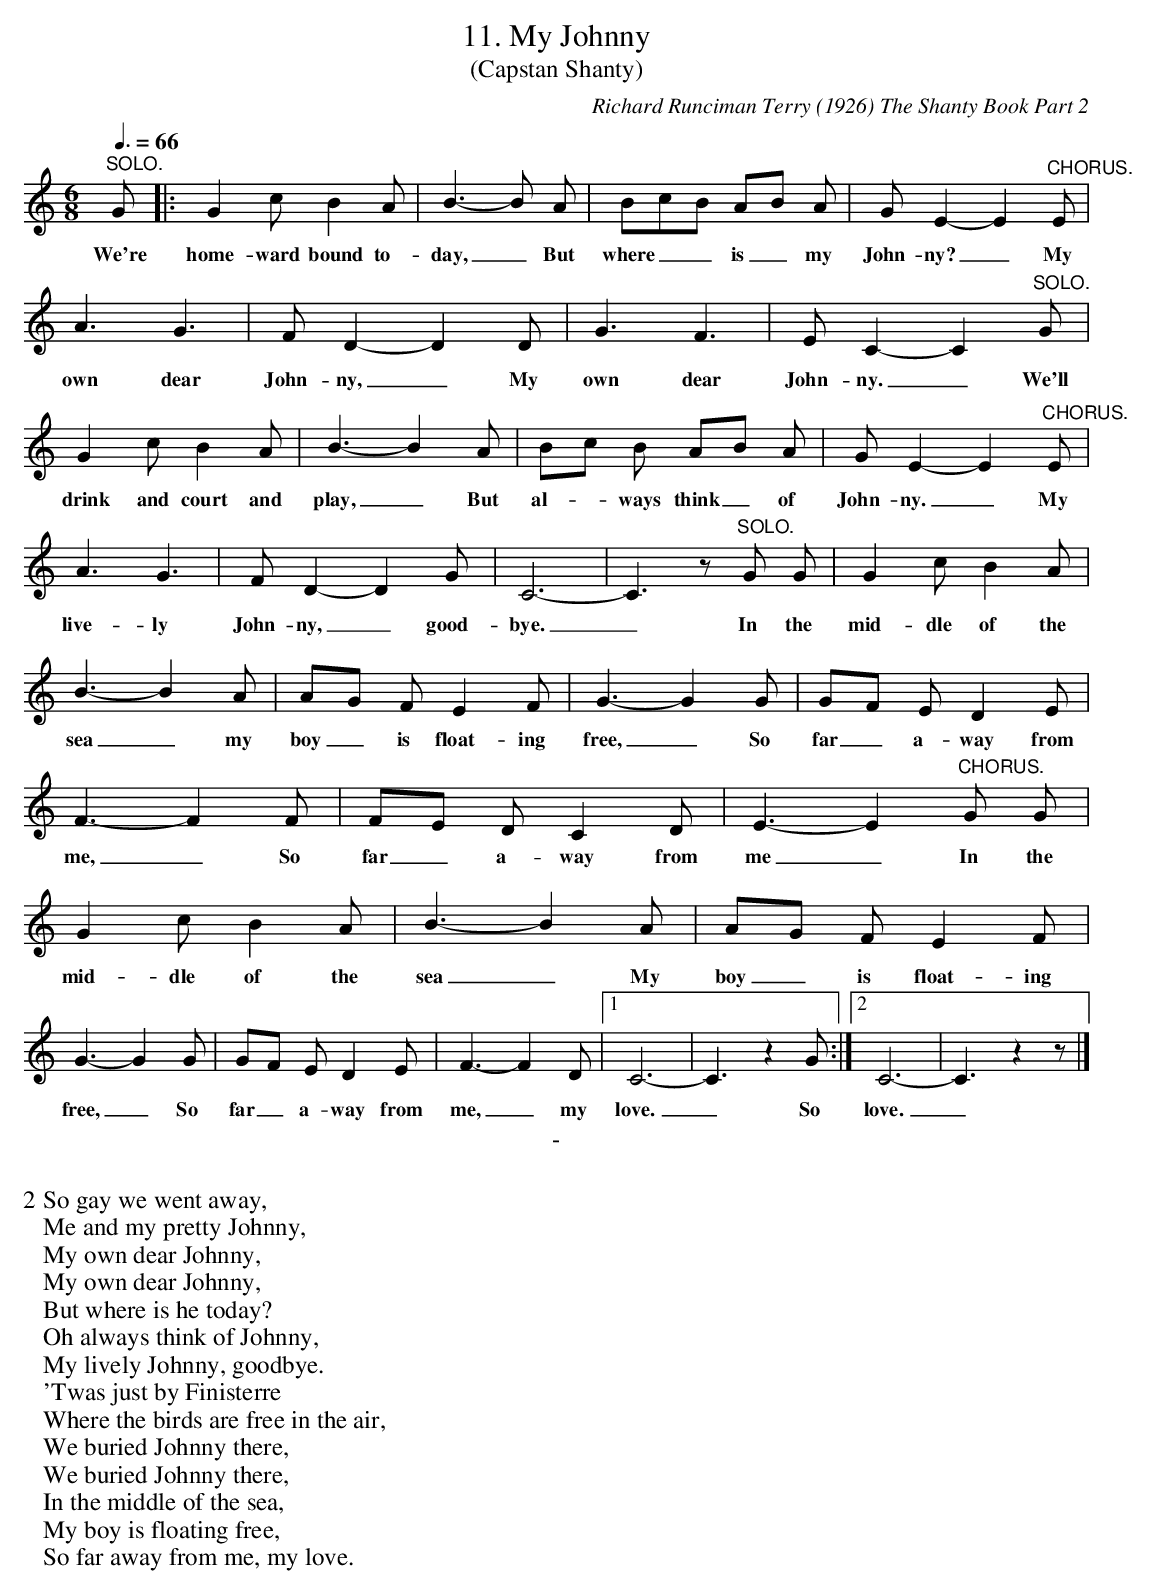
X:1
T:11. My Johnny
T:(Capstan Shanty)
C:Richard Runciman Terry (1926) The Shanty Book Part 2
L:1/8
Q:3/8=66
M:6/8
K:C
"^SOLO." G |: G2 c B2 A | B3-B A | BcB AB A | G E2-E2 "^CHORUS." E | A3 G3 | F D2-D2 D | G3 F3 |
w: We're | home-ward bound to- | day,_ But | where__ is_ my | John-ny?_ My | own dear | John-ny,_ My own dear |
E C2-C2 "^SOLO." G | G2 c B2 A | B3-B2 A | Bc B AB A | G E2-E2 "^CHORUS." E | A3 G3 |
w: John-ny._ We'll | drink and court and | play, _ But al-*ways think_ of | John-ny._ My | live-ly |
F D2-D2 G | C6- | C3 z "^SOLO."G G | G2 c B2 A | B3-B2 A |AG F E2 F | G3-G2 G |
w: John-ny,_ good- | bye._ In the | mid-dle of the | sea_ my | boy_ is float-ing free, _ So |
GF E D2 E | F3-F2 F | FE D C2 D | E3-E2 "^CHORUS." G G | G2 c B2 A | B3-B2 A |
w: far_ a-way from | me,_ So | far_ a-way from | me_ In the | mid-dle of the | sea_ My |
AG F E2 F | G3-G2 G | GF E D2 E |  F3-F2 D |1 C6- | C3 z2 G :|2  C6- | C3 z2 z |]
w: boy_ is float-ing | free,_ So | far_ a-way from | me,_ my | love._ So | love._|
T: -
W: 2 So gay we went away,
W: Me and my pretty Johnny,
W: My own dear Johnny,
W: My own dear Johnny,
W: But where is he today?
W: Oh always think of Johnny,
W: My lively Johnny, goodbye.
W: 'Twas just by Finisterre
W: Where the birds are free in the air,
W: We buried Johnny there,
W: We buried Johnny there,
W: In the middle of the sea,
W: My boy is floating free,
W: So far away from me, my love.
